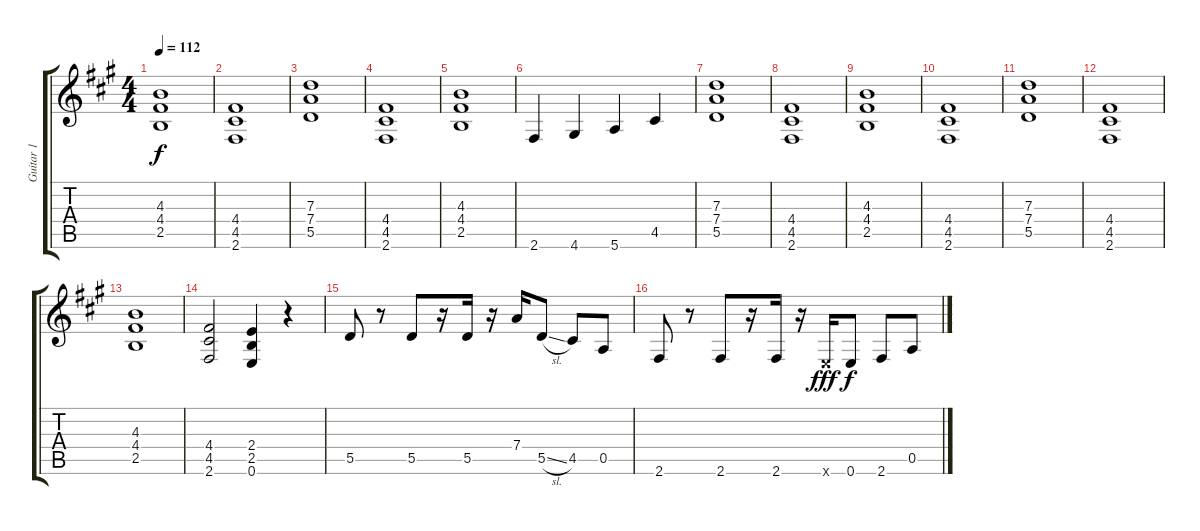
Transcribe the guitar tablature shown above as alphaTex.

\track ("Guitar 1" "Guitar 1") {instrument distortionguitar}
\staff {score tabs}
\tuning (E4 B3 G3 D3 A2 E2) {hide}
\ts (4 4)
\tempo 112
\clef g2
\ks a
(4.3 4.4 2.5).1{dy f} |
(4.4 4.5 2.6).1 |
(7.3 7.4 5.5).1 |
(4.4 4.5 2.6).1 |
(4.3 4.4 2.5).1 |
2.6.4 4.6.4 5.6.4 4.5.4 |
(7.3 7.4 5.5).1 |
(4.4 4.5 2.6).1 |
(4.3 4.4 2.5).1 |
(4.4 4.5 2.6).1 |
(7.3 7.4 5.5).1 |
(4.4 4.5 2.6).1 |
(4.3 4.4 2.5).1 |
(4.4 4.5 2.6).2 (2.4 2.5 0.6).4 r.4 |
5.5.8 r.8 5.5.8 r.16 5.5.16 r.16 7.4.16 5.5{sl}.8 4.5.8 0.5.8 |
2.6.8 r.8 2.6.8 r.16 2.6.16 r.16 0.6{x}.16{dy fff} 0.6.8{dy f} 2.6.8 0.5.8
